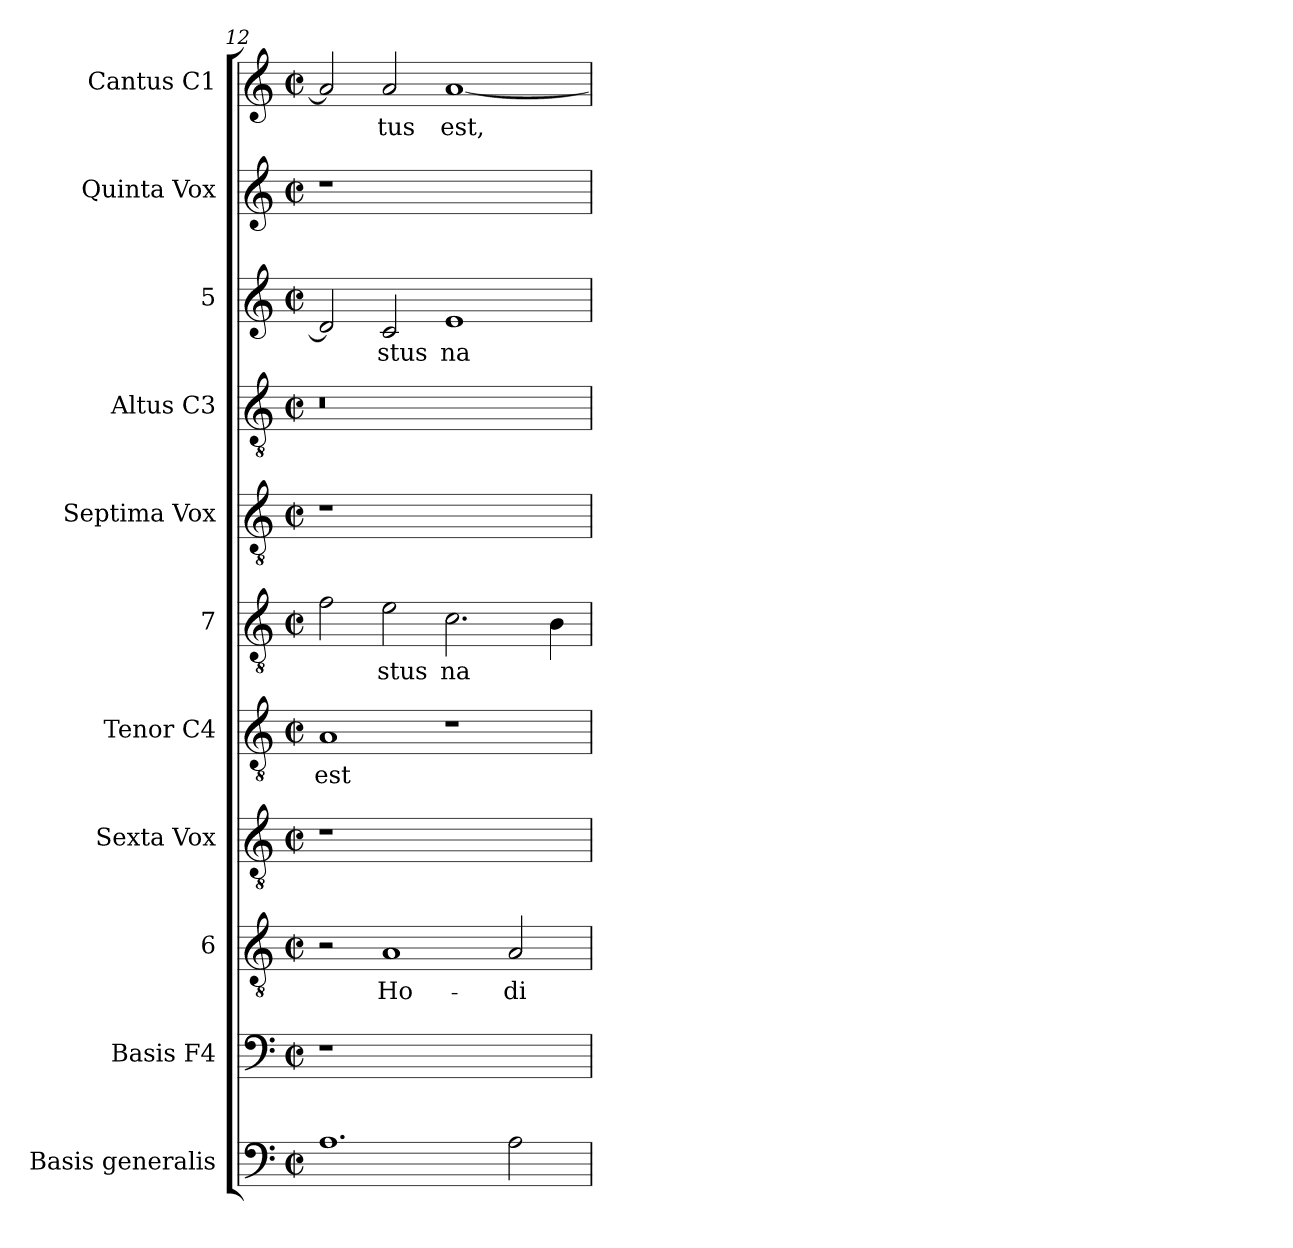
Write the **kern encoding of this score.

**kern	**text	**kern	**kern	**text	**kern	**kern	**text	**kern	**text	**kern	**kern	**kern	**text	**kern	**kern	**text
*part11	*part11	*part10	*part9	*part9	*part8	*part7	*part7	*part6	*part6	*part5	*part4	*part3	*part3	*part2	*part1	*part1
*staff11	*staff11	*staff10	*staff9	*staff9	*staff8	*staff7	*staff7	*staff6	*staff6	*staff5	*staff4	*staff3	*staff3	*staff2	*staff1	*staff1
*I"Basis  generalis	*	*I"Basis  F4	*I"6	*	*I"Sexta  Vox	*I"Tenor  C4	*	*I"7	*	*I"Septima  Vox	*I"Altus  C3	*I"5	*	*I"Quinta  Vox	*I"Cantus  C1	*
*	*	*I'B	*	*	*	*I'T	*	*	*	*	*I'A	*	*	*	*I'C	*
*clefF4	*	*clefF4	*clefGv2	*	*clefGv2	*clefGv2	*	*clefGv2	*	*clefGv2	*clefGv2	*clefG2	*	*clefG2	*clefG2	*
*k[]	*	*k[]	*k[]	*	*k[]	*k[]	*	*k[]	*	*k[]	*k[]	*k[]	*	*k[]	*k[]	*
*C:	*	*C:	*C:	*	*C:	*C:	*	*C:	*	*C:	*C:	*C:	*	*C:	*C:	*
*M2/2	*	*M2/2	*M2/2	*	*M2/2	*M2/2	*	*M2/2	*	*M2/2	*M2/2	*M2/2	*	*M2/2	*M2/2	*
*met(c|)	*	*met(c|)	*met(c|)	*	*met(c|)	*met(c|)	*	*met(c|)	*	*met(c|)	*met(c|)	*met(c|)	*	*met(c|)	*met(c|)	*
=12	=12	=12	=12	=12	=12	=12	=12	=12	=12	=12	=12	=12	=12	=12	=12	=12
!	!LO:LY:a:cj	!	!	!	!	!	!LO:LY:b:cj	!	!LO:LY:b:cj	!	!	!	!LO:LY:b:cj	!	!	!LO:LY:b:cj
1.A	.	1r	2r	.	1r	1A	est	2f\	--	1r	0r	2d/]	--	1r	2a/]	--
!	!	!	!	!LO:LY:b:cj	!	!	!	!	!LO:LY:b:cj	!	!	!	!LO:LY:b:cj	!	!	!LO:LY:b:cj
.	.	.	1A	Ho-	.	.	.	2e\	-stus	.	.	2c/	-stus	.	2a/	-tus
!	!	!	!	!	!	!	!	!	!LO:LY:b:cj	!	!	!	!LO:LY:b:cj	!	!	!LO:LY:b:cj
.	.	1ryy	.	.	1ryy	1r	.	2.c\	na-	1ryy	.	1e	na-	1ryy	[<1a	est,
!	!LO:LY:a:cj	!	!	!LO:LY:b:cj	!	!	!	!	!	!	!	!	!	!	!	!
2A\	.	.	2A/	-di-	.	.	.	.	.	.	.	.	.	.	.	.
!	!	!	!	!	!	!	!	!	!LO:LY:b:cj	!	!	!	!	!	!	!
.	.	.	.	.	.	.	.	4B\	--	.	.	.	.	.	.	.
=	=	=	=	=	=	=	=	=	=	=	=	=	=	=	=	=
*-	*-	*-	*-	*-	*-	*-	*-	*-	*-	*-	*-	*-	*-	*-	*-	*-
